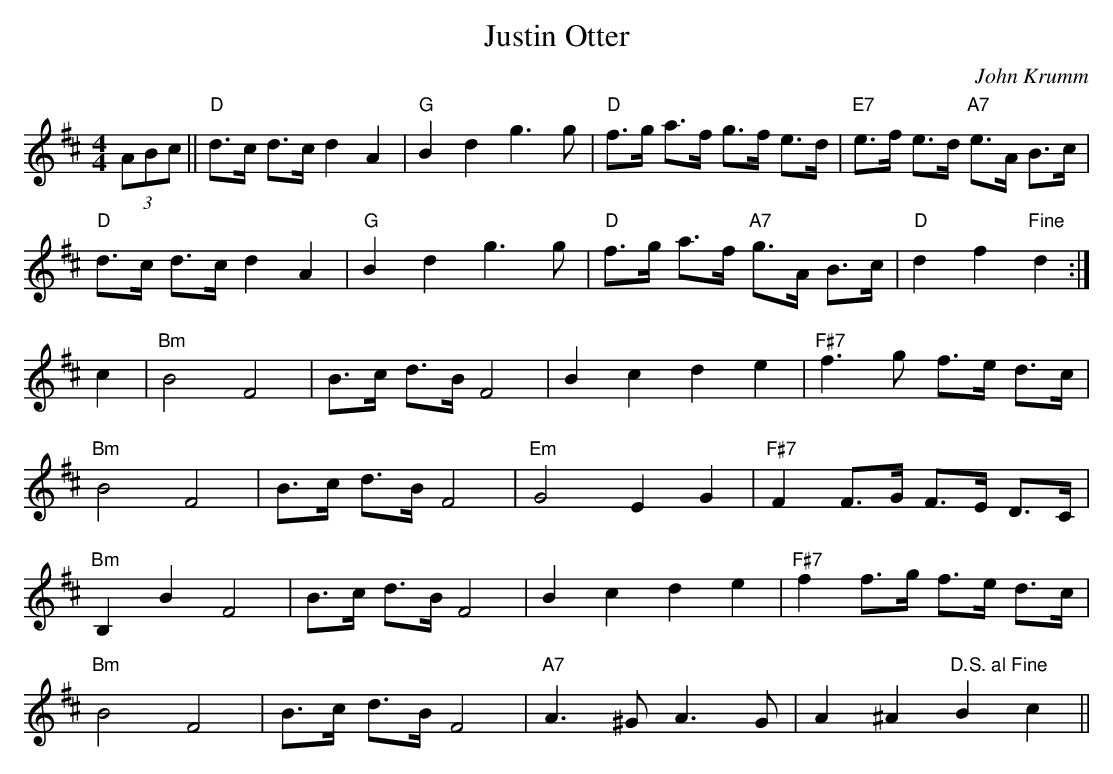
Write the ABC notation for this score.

X:1
T: Justin Otter
C:John Krumm
M:4/4
K:D
(3ABc||"D"d>c d>cd2A2|"G"B2d2g3g|"D"f>g a>f g>f e>d|"E7"e>f e>d "A7"e>A B>c|
"D"d>c d>cd2A2|"G"B2d2g3g|"D"f>g a>f "A7"g>A B>c|"D"d2f2"Fine"d2:|
c2|"Bm"B4 F4|B>c d>B F4|B2 c2 d2 e2|"F#7"f3g f>e d>c|
"Bm"B4 F4|B>c d>B F4|"Em"G4 E2G2|"F#7"F2 F>G F>E D>C|
"Bm"B,2B2 F4|B>c d>B F4|B2c2d2e2|"F#7"f2f>g f>e d>c|
"Bm"B4 F4|B>c d>B F4|"A7"A3^GA3G|A2 ^A2 "D.S. al Fine"B2 c2||
